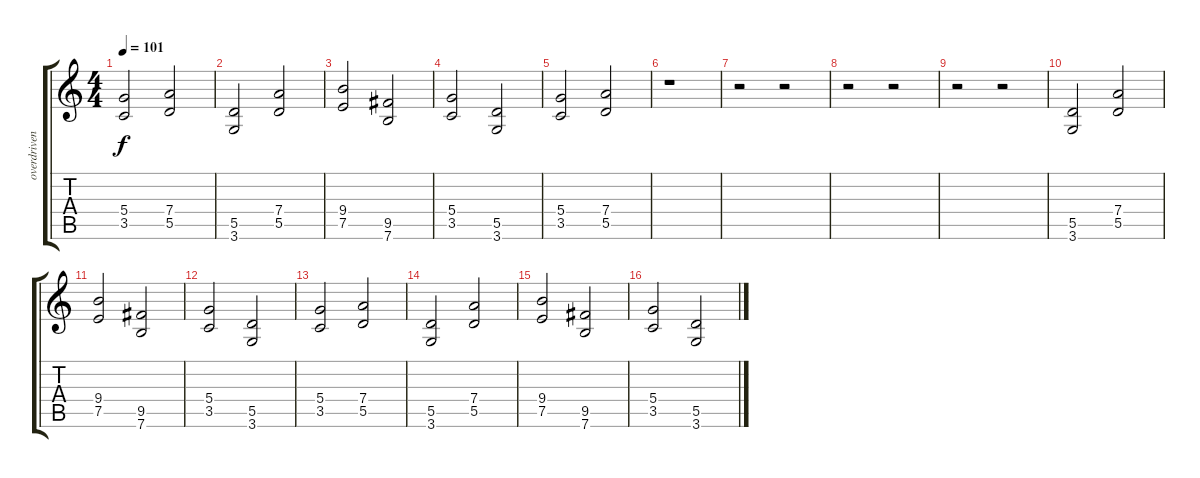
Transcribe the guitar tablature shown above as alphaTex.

\track ("overdriven" "overdriven") {instrument overdrivenguitar}
\staff {score tabs}
\tuning (E4 B3 G3 D3 A2 E2) {hide}
\ts (4 4)
\tempo 101
\clef g2
\ks c
(5.4 3.5).2{dy f} (7.4 5.5).2 |
(5.5 3.6).2 (7.4 5.5).2 |
(9.4 7.5).2 (9.5 7.6).2 |
(5.4 3.5).2 (5.5 3.6).2 |
(5.4 3.5).2 (7.4 5.5).2 |
r.1 |
r.2 r.2 |
r.2 r.2 |
r.2 r.2 |
(5.5 3.6).2 (7.4 5.5).2 |
(9.4 7.5).2 (9.5 7.6).2 |
(5.4 3.5).2 (5.5 3.6).2 |
(5.4 3.5).2 (7.4 5.5).2 |
(5.5 3.6).2 (7.4 5.5).2 |
(9.4 7.5).2 (9.5 7.6).2 |
(5.4 3.5).2 (5.5 3.6).2
